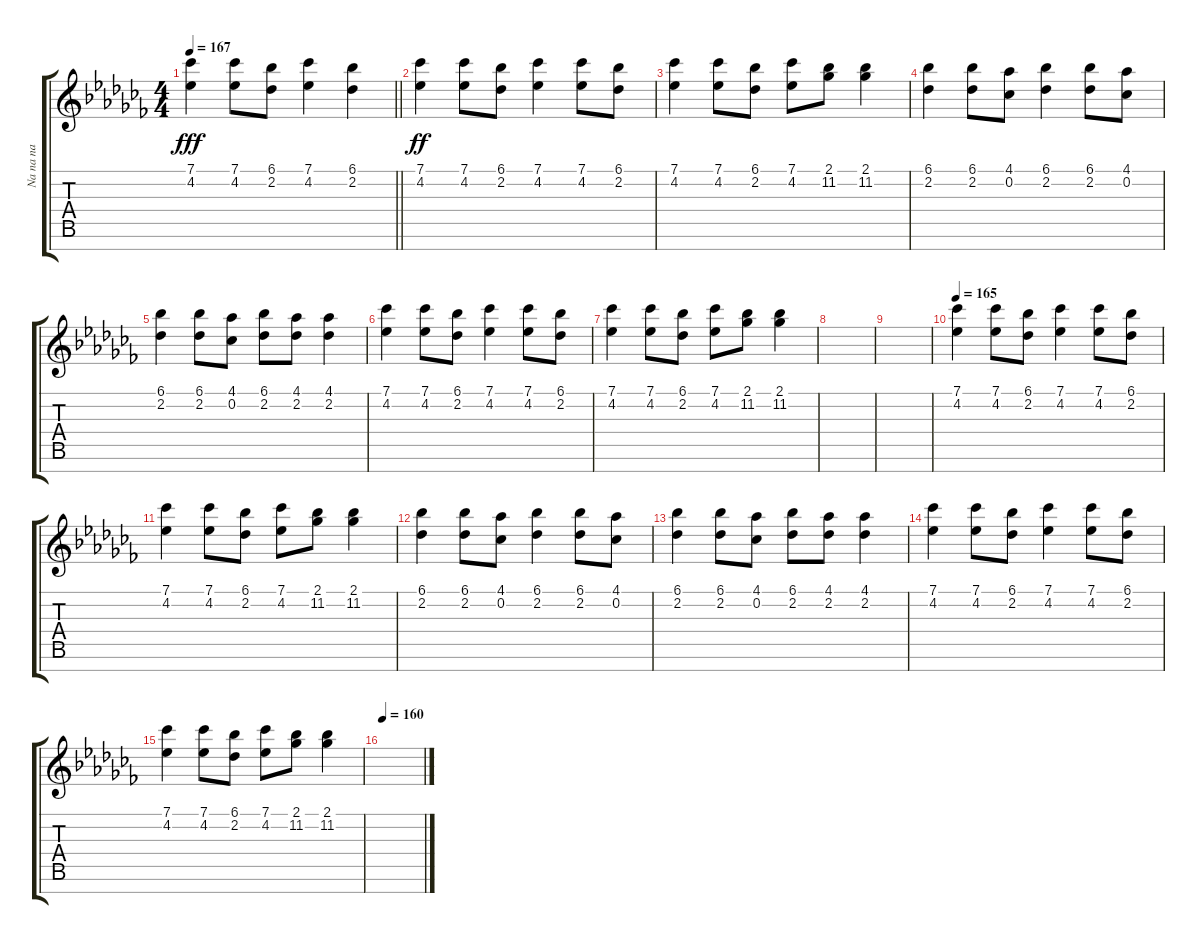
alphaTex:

\track ("Na na na" "Na na na") {instrument distortionguitar}
\staff {score tabs}
\tuning (E4 B3 G3 D3 A2 E2 B1) {hide}
\ts (4 4)
\tempo 167
\clef g2
\barLineRight lightlight
\ks abminor
(7.1 4.2).4{dy fff} (7.1 4.2).8 (6.1 2.2).8 (7.1 4.2).4 (6.1 2.2).4 |
(7.1 4.2).4{dy ff} (7.1 4.2).8 (6.1 2.2).8 (7.1 4.2).4 (7.1 4.2).8 (6.1 2.2).8 |
(7.1 4.2).4 (7.1 4.2).8 (6.1 2.2).8 (7.1 4.2).8 (2.1 11.2).8 (2.1 11.2).4 |
(6.1 2.2).4 (6.1 2.2).8 (4.1 0.2).8 (6.1 2.2).4 (6.1 2.2).8 (4.1 0.2).8 |
(6.1 2.2).4 (6.1 2.2).8 (4.1 0.2).8 (6.1 2.2).8 (4.1 2.2).8 (4.1 2.2).4 |
(7.1 4.2).4 (7.1 4.2).8 (6.1 2.2).8 (7.1 4.2).4 (7.1 4.2).8 (6.1 2.2).8 |
(7.1 4.2).4 (7.1 4.2).8 (6.1 2.2).8 (7.1 4.2).8 (2.1 11.2).8 (2.1 11.2).4 |
|
|
\tempo 165
(7.1 4.2).4{volume 10} (7.1 4.2).8 (6.1 2.2).8 (7.1 4.2).4 (7.1 4.2).8 (6.1 2.2).8 |
(7.1 4.2).4 (7.1 4.2).8 (6.1 2.2).8 (7.1 4.2).8 (2.1 11.2).8 (2.1 11.2).4 |
(6.1 2.2).4 (6.1 2.2).8 (4.1 0.2).8 (6.1 2.2).4 (6.1 2.2).8 (4.1 0.2).8 |
(6.1 2.2).4 (6.1 2.2).8 (4.1 0.2).8 (6.1 2.2).8 (4.1 2.2).8 (4.1 2.2).4 |
(7.1 4.2).4 (7.1 4.2).8 (6.1 2.2).8 (7.1 4.2).4 (7.1 4.2).8 (6.1 2.2).8 |
(7.1 4.2).4 (7.1 4.2).8 (6.1 2.2).8 (7.1 4.2).8 (2.1 11.2).8 (2.1 11.2).4 |
\tempo 160
